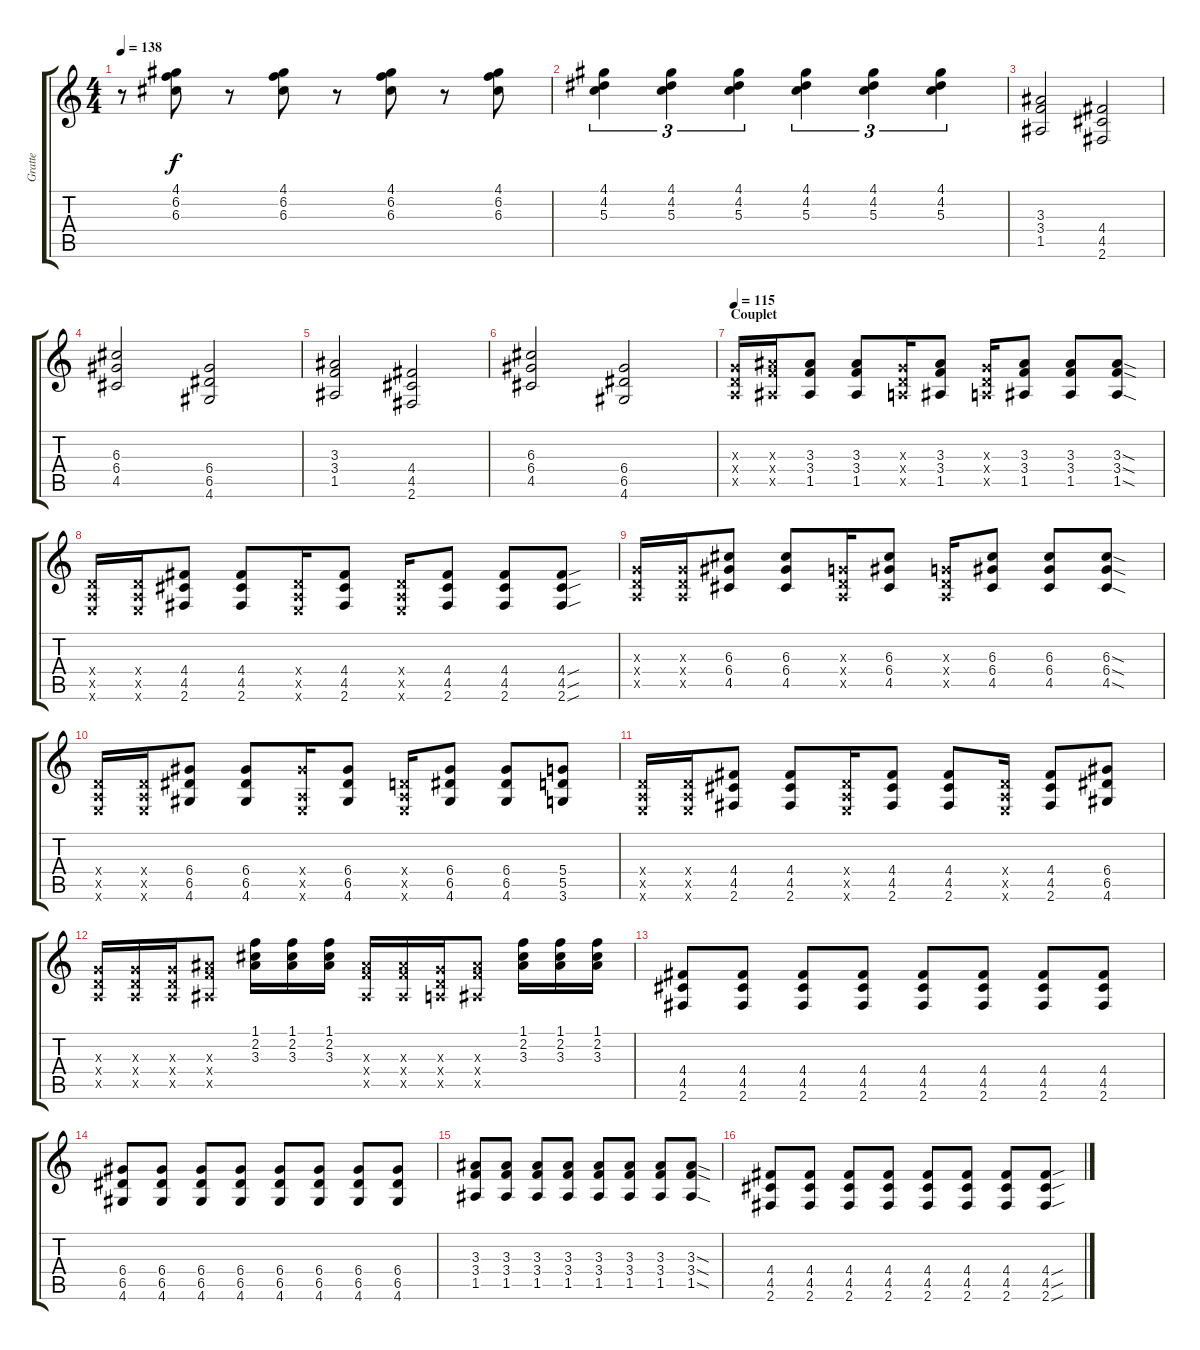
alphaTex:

\track ("Gratte" "Gratte") {instrument overdrivenguitar}
\staff {score tabs}
\tuning (E4 B3 G3 D3 A2 E2) {hide}
\ts (4 4)
\tempo 138
\clef g2
\ks c
r.8{dy f} (4.1 6.2 6.3).8 r.8 (4.1 6.2 6.3).8 r.8 (4.1 6.2 6.3).8 r.8 (4.1 6.2 6.3).8 |
(4.1 4.2 5.3).4{tu (3 2)} (4.1 4.2 5.3).4{tu (3 2)} (4.1 4.2 5.3).4{tu (3 2)} (4.1 4.2 5.3).4{tu (3 2)} (4.1 4.2 5.3).4{tu (3 2)} (4.1 4.2 5.3).4{tu (3 2)} |
\section ("" "")
(3.3 3.4 1.5).2 (4.4 4.5 2.6).2 |
(6.3 6.4 4.5).2 (6.4 6.5 4.6).2 |
(3.3 3.4 1.5).2 (4.4 4.5 2.6).2 |
(6.3 6.4 4.5).2 (6.4 6.5 4.6).2 |
\section ("" "Couplet")
\tempo 115
(0.3{x} 0.4{x} 0.5{x}).16 (3.3{x} 3.4{x} 1.5{x}).16 (3.3 3.4 1.5).8 (3.3 3.4 1.5).8 (0.3{x} 0.4{x} 0.5{x}).16 (3.3 3.4 1.5).8 (0.3{x} 0.4{x} 0.5{x}).16 (3.3 3.4 1.5).8 (3.3 3.4 1.5).8 (3.3{sod} 3.4{sod} 1.5{sod}).8 |
(0.4{x} 0.5{x} 0.6{x}).16 (0.4{x} 0.5{x} 0.6{x}).16 (4.4 4.5 2.6).8 (4.4 4.5 2.6).8 (0.4{x} 0.5{x} 0.6{x}).16 (4.4 4.5 2.6).8 (0.4{x} 0.5{x} 0.6{x}).16 (4.4 4.5 2.6).8 (4.4 4.5 2.6).8 (4.4{sou} 4.5{sou} 2.6{sou}).8 |
(0.3{x} 0.4{x} 0.5{x}).16 (0.3{x} 0.4{x} 0.5{x}).16 (6.3 6.4 4.5).8 (6.3 6.4 4.5).8 (0.3{x} 0.4{x} 0.5{x}).16 (6.3 6.4 4.5).8 (0.3{x} 0.4{x} 0.5{x}).16 (6.3 6.4 4.5).8 (6.3 6.4 4.5).8 (6.3{sod} 6.4{sod} 4.5{sod}).8 |
(0.4{x} 0.5{x} 0.6{x}).16 (0.4{x} 0.5{x} 0.6{x}).16 (6.4 6.5 4.6).8 (6.4 6.5 4.6).8 (6.4{x} 0.5{x} 0.6{x}).16 (6.4 6.5 4.6).8 (0.4{x} 0.5{x} 0.6{x}).16 (6.4 6.5 4.6).8 (6.4 6.5 4.6).8 (5.4 5.5 3.6).8 |
(0.4{x} 0.5{x} 0.6{x}).16 (0.4{x} 0.5{x} 0.6{x}).16 (4.4 4.5 2.6).8 (4.4 4.5 2.6).8 (0.4{x} 0.5{x} 0.6{x}).16 (4.4 4.5 2.6).8 (4.4 4.5 2.6).8 (0.4{x} 0.5{x} 0.6{x}).16 (4.4 4.5 2.6).8 (6.4 6.5 4.6).8 |
(0.3{x} 0.4{x} 0.5{x}).16 (0.3{x} 0.4{x} 0.5{x}).16 (0.3{x} 0.4{x} 0.5{x}).16 (3.3{x} 3.4{x} 1.5{x}).8 (1.1 2.2 3.3).16 (1.1 2.2 3.3).16 (1.1 2.2 3.3).16 (3.3{x} 3.4{x} 1.5{x}).16 (3.3{x} 3.4{x} 1.5{x}).16 (0.3{x} 0.4{x} 0.5{x}).16 (3.3{x} 3.4{x} 1.5{x}).8 (1.1 2.2 3.3).16 (1.1 2.2 3.3).16 (1.1 2.2 3.3).16 |
(4.4 4.5 2.6).8 (4.4 4.5 2.6).8 (4.4 4.5 2.6).8 (4.4 4.5 2.6).8 (4.4 4.5 2.6).8 (4.4 4.5 2.6).8 (4.4 4.5 2.6).8 (4.4 4.5 2.6).8 |
(6.4 6.5 4.6).8 (6.4 6.5 4.6).8 (6.4 6.5 4.6).8 (6.4 6.5 4.6).8 (6.4 6.5 4.6).8 (6.4 6.5 4.6).8 (6.4 6.5 4.6).8 (6.4 6.5 4.6).8 |
(3.3 3.4 1.5).8 (3.3 3.4 1.5).8 (3.3 3.4 1.5).8 (3.3 3.4 1.5).8 (3.3 3.4 1.5).8 (3.3 3.4 1.5).8 (3.3 3.4 1.5).8 (3.3{sod} 3.4{sod} 1.5{sod}).8 |
(4.4 4.5 2.6).8 (4.4 4.5 2.6).8 (4.4 4.5 2.6).8 (4.4 4.5 2.6).8 (4.4 4.5 2.6).8 (4.4 4.5 2.6).8 (4.4 4.5 2.6).8 (4.4{sou} 4.5{sou} 2.6{sou}).8
